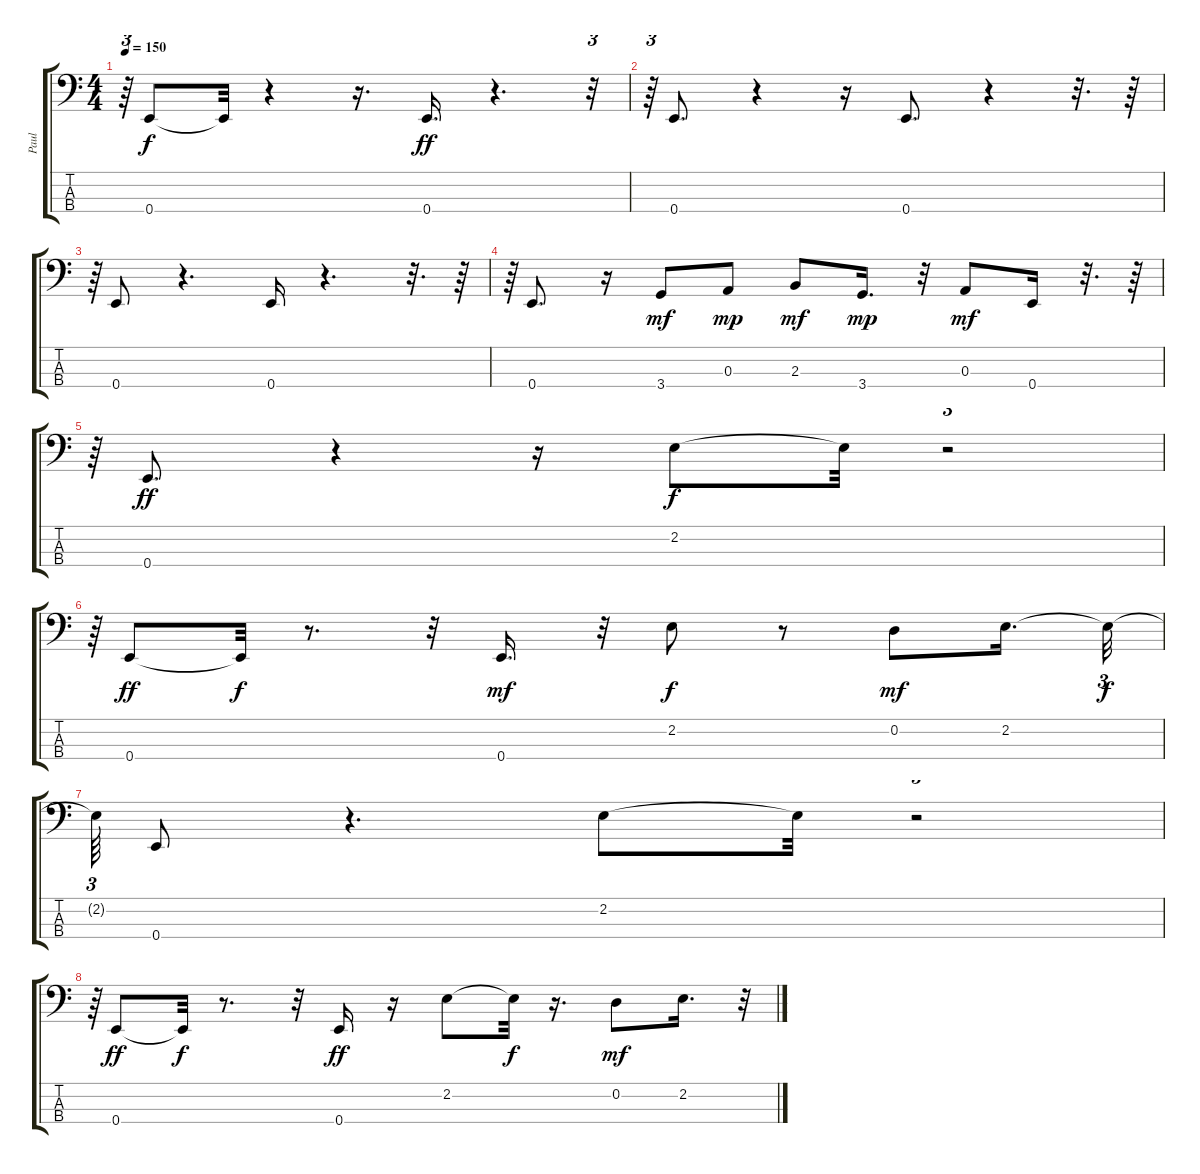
\track ("Paul" "Paul") {instrument electricbassfinger}
\staff {score tabs}
\tuning (G2 D2 A1 E1) {hide}
\ts (4 4)
\tempo 150
\clef f4
\ks c
r.64{tu (3 2) dy f} 0.4.8 0.4{t}.32 r.4 r.16{d} 0.4.16{d dy ff} r.4{d} r.32{tu (3 2)} |
r.64{tu (3 2)} 0.4.8{d} r.4 r.16 0.4.8{d} r.4 r.32{d} r.64 |
r.64{tu (3 2)} 0.4.8 r.4{d} 0.4.16 r.4{d} r.32{d} r.64 |
r.64{tu (3 2)} 0.4.8{d} r.16 3.4.8{dy mf} 0.3.8{dy mp} 2.3.8{dy mf} 3.4.16{d dy mp} r.32 0.3.8{dy mf} 0.4.16 r.32{d} r.64 |
r.64{tu (3 2)} 0.4.8{d dy ff} r.4 r.16 2.2.8{dy f} 2.2{t}.32 r.2{tu (3 2)} |
r.64{tu (3 2)} 0.4.8{dy ff} 0.4{t}.32{dy f} r.8{d} r.32 0.4.16{d dy mf} r.32 2.2.8{dy f} r.8 0.2.8{dy mf} 2.2.16{d} 2.2{t}.32{tu (3 2) dy f} |
2.2{t}.64{tu (3 2)} 0.4.8 r.4{d} 2.2.8 2.2{t}.32 r.2{tu (3 2)} |
r.64{tu (3 2)} 0.4.8{dy ff} 0.4{t}.32{dy f} r.8{d} r.32 0.4.16{dy ff} r.16 2.2.8 2.2{t}.32{dy f} r.16{d} 0.2.8{dy mf} 2.2.16{d} r.32{tu (3 2)}
